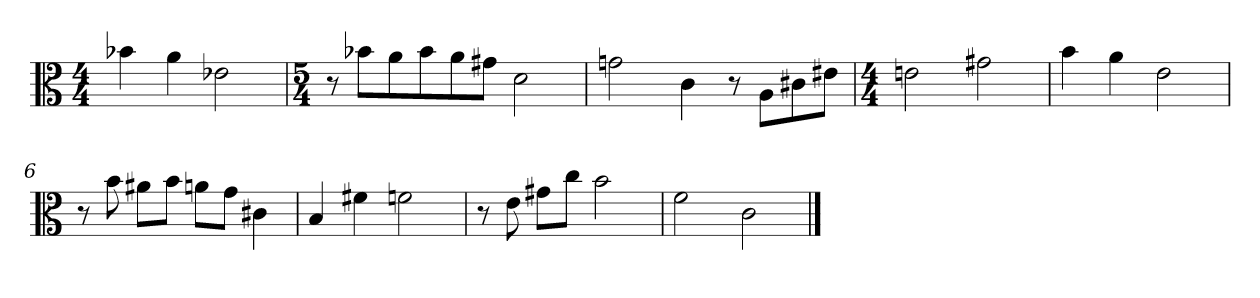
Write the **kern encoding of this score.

**kern
*part1
*staff1
*clefC3
*k[]
*C:
*M4/4
=1
4b-X\
4a\
2e-X\
=2
*M5/4
8r
8b-X\L
8a\
8b-\
8a\
8g#X\J
2d\
=3
2gn\
4c\
8r
8A\L
8c#X\
8e#X\J
=4
*M4/4
2en\
2g#X\
=5
4b\
4a\
2e\
=6
8r
8b\
8a#X\L
8b\J
8an\L
8g\J
4c#X\
=7
4B/
4f#X\
2fn\
=8
8r
8e\
8g#X\L
8cc\J
2b\
=9
2f\
2c\
==
*-
